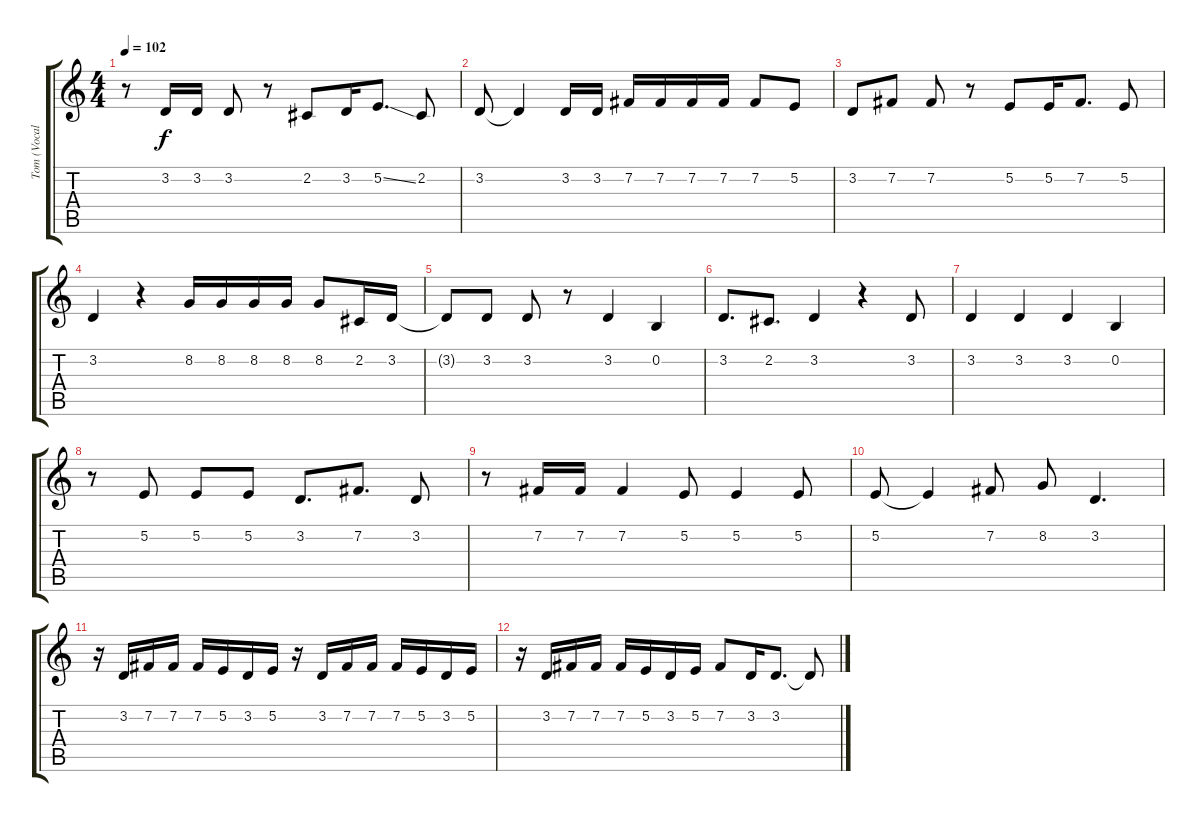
\track ("Tom (Vocals)" "Tom (Vocal") {instrument flute}
\staff {score tabs}
\tuning (E4 B3 G3 D3 A2 E2) {hide}
\ts (4 4)
\tempo 102
\clef g2
\ks c
r.8{dy f} 3.2.16 3.2.16 3.2.8 r.8 2.2.8 3.2.16 5.2{ss}.8{d} 2.2.8 |
3.2.8 3.2{t}.4 3.2.16 3.2.16 7.2.16 7.2.16 7.2.16 7.2.16 7.2.8 5.2.8 |
3.2.8 7.2.8 7.2.8 r.8 5.2.8 5.2.16 7.2.8{d} 5.2.8 |
3.2.4 r.4 8.2.16 8.2.16 8.2.16 8.2.16 8.2.8 2.2.16 3.2.16 |
3.2{t}.8 3.2.8 3.2.8 r.8 3.2.4 0.2.4 |
3.2.8{d} 2.2.8{d} 3.2.4 r.4 3.2.8 |
3.2.4 3.2.4 3.2.4 0.2.4 |
r.8 5.2.8 5.2.8 5.2.8 3.2.8{d} 7.2.8{d} 3.2.8 |
r.8 7.2.16 7.2.16 7.2.4 5.2.8 5.2.4 5.2.8 |
5.2.8 5.2{t}.4 7.2.8 8.2.8 3.2.4{d} |
r.16 3.2.16 7.2.16 7.2.16 7.2.16 5.2.16 3.2.16 5.2.16 r.16 3.2.16 7.2.16 7.2.16 7.2.16 5.2.16 3.2.16 5.2.16 |
r.16 3.2.16 7.2.16 7.2.16 7.2.16 5.2.16 3.2.16 5.2.16 7.2.8 3.2.16 3.2.8{d} 3.2{t}.8
